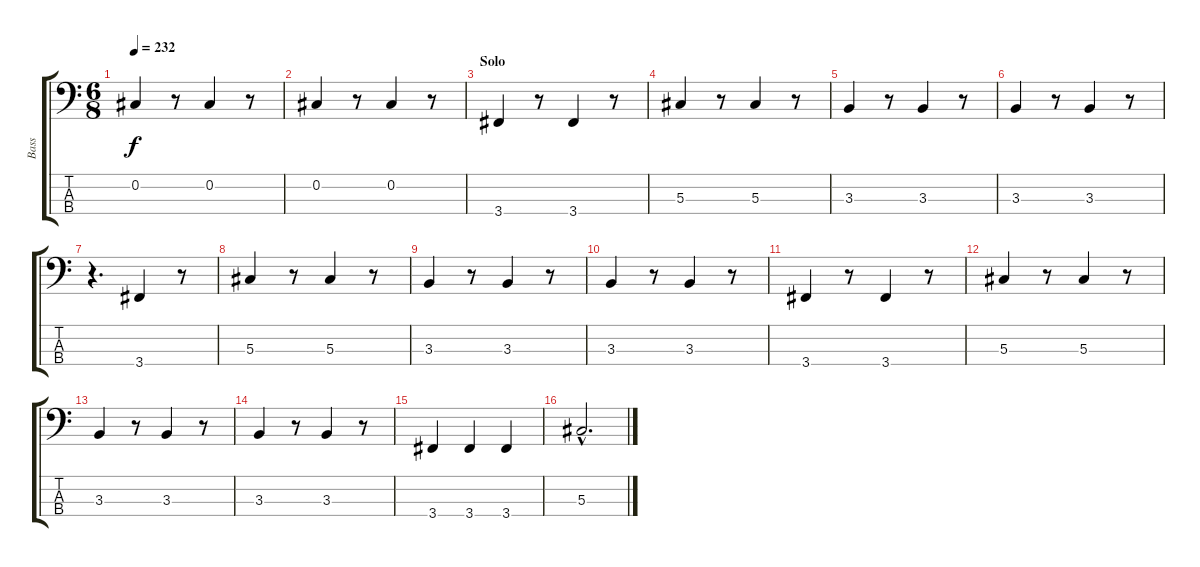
\track ("Bass" "Bass") {instrument electricbasspick}
\staff {score tabs}
\tuning (Gb2 Db2 Ab1 Eb1) {hide}
\ts (6 8)
\tempo 232
\clef f4
\ks c
0.2.4{dy f} r.8 0.2.4 r.8 |
0.2.4 r.8 0.2.4 r.8 |
\section ("" "Solo")
3.4.4 r.8 3.4.4 r.8 |
5.3.4 r.8 5.3.4 r.8 |
3.3.4 r.8 3.3.4 r.8 |
3.3.4 r.8 3.3.4 r.8 |
r.4{d} 3.4.4 r.8 |
5.3.4 r.8 5.3.4 r.8 |
3.3.4 r.8 3.3.4 r.8 |
3.3.4 r.8 3.3.4 r.8 |
3.4.4 r.8 3.4.4 r.8 |
5.3.4 r.8 5.3.4 r.8 |
3.3.4 r.8 3.3.4 r.8 |
3.3.4 r.8 3.3.4 r.8 |
3.4.4 3.4.4 3.4.4 |
5.3{hac}.2{d}
